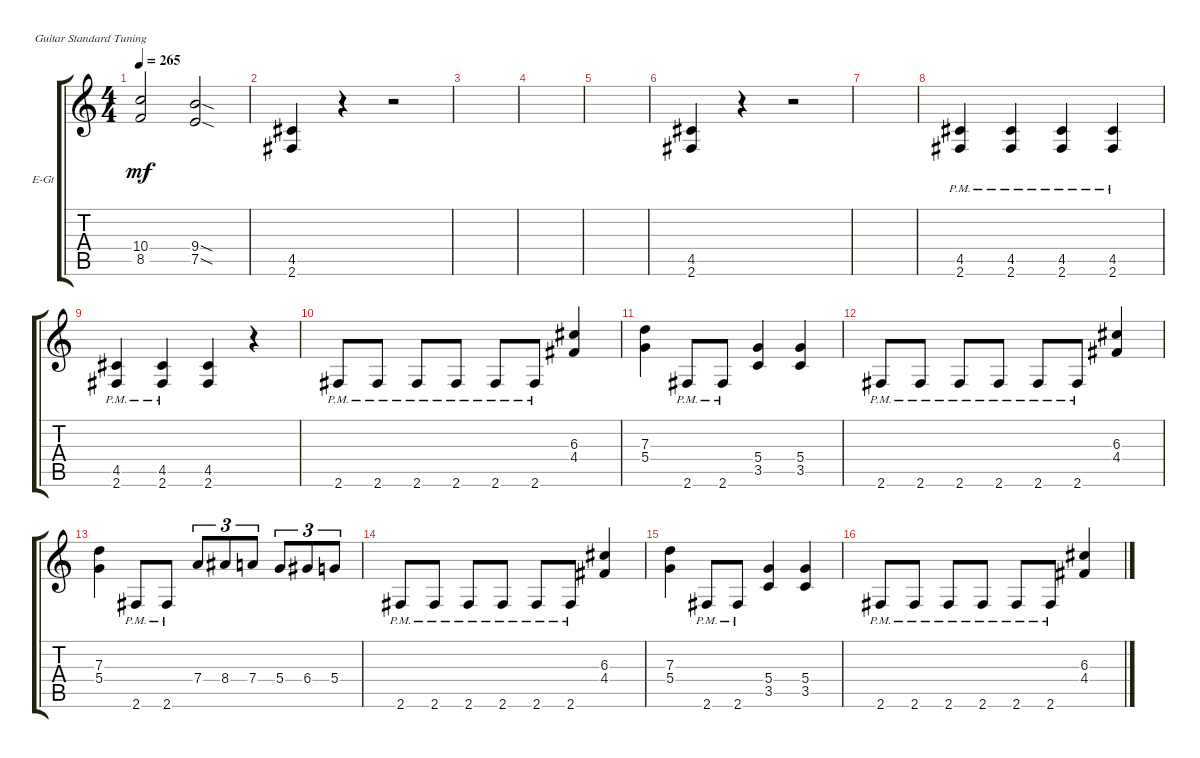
\defaultSystemsLayout 4
\bracketExtendMode groupsimilarinstruments
\firstSystemTrackNameOrientation horizontal
\otherSystemsTrackNameOrientation horizontal
\track ("Electric Guitar" "E-Gt") {instrument electricguitarclean}
\staff {score tabs}
\tuning (E4 B3 G3 D3 A2 E2)
\ts (4 4)
\tempo 265
\clef g2
\ks c
(8.5 10.4).2{dy mf} (7.5{sod} 9.4{sod}).2 |
(2.6 4.5).4 r.4 r.2 |
|
|
|
(2.6 4.5).4 r.4 r.2 |
|
(2.6{pm} 4.5{pm}).4 (2.6{pm} 4.5{pm}).4 (2.6{pm} 4.5{pm}).4 (2.6{pm} 4.5{pm}).4 |
(2.6{pm} 4.5{pm}).4 (2.6{pm} 4.5{pm}).4 (2.6 4.5).4 r.4 |
2.6{pm}.8 2.6{pm}.8 2.6{pm}.8 2.6{pm}.8 2.6{pm}.8 2.6{pm}.8 (4.4 6.3).4 |
(5.4 7.3).4 2.6{pm}.8 2.6{pm}.8 (3.5 5.4).4 (3.5 5.4).4 |
2.6{pm}.8 2.6{pm}.8 2.6{pm}.8 2.6{pm}.8 2.6{pm}.8 2.6{pm}.8 (4.4 6.3).4 |
(5.4 7.3).4 2.6{pm}.8 2.6{pm}.8 7.4.8{tu (3 2)} 8.4.8{tu (3 2)} 7.4.8{tu (3 2)} 5.4.8{tu (3 2)} 6.4.8{tu (3 2)} 5.4.8{tu (3 2)} |
2.6{pm}.8 2.6{pm}.8 2.6{pm}.8 2.6{pm}.8 2.6{pm}.8 2.6{pm}.8 (4.4 6.3).4 |
(5.4 7.3).4 2.6{pm}.8 2.6{pm}.8 (3.5 5.4).4 (3.5 5.4).4 |
2.6{pm}.8 2.6{pm}.8 2.6{pm}.8 2.6{pm}.8 2.6{pm}.8 2.6{pm}.8 (4.4 6.3).4
